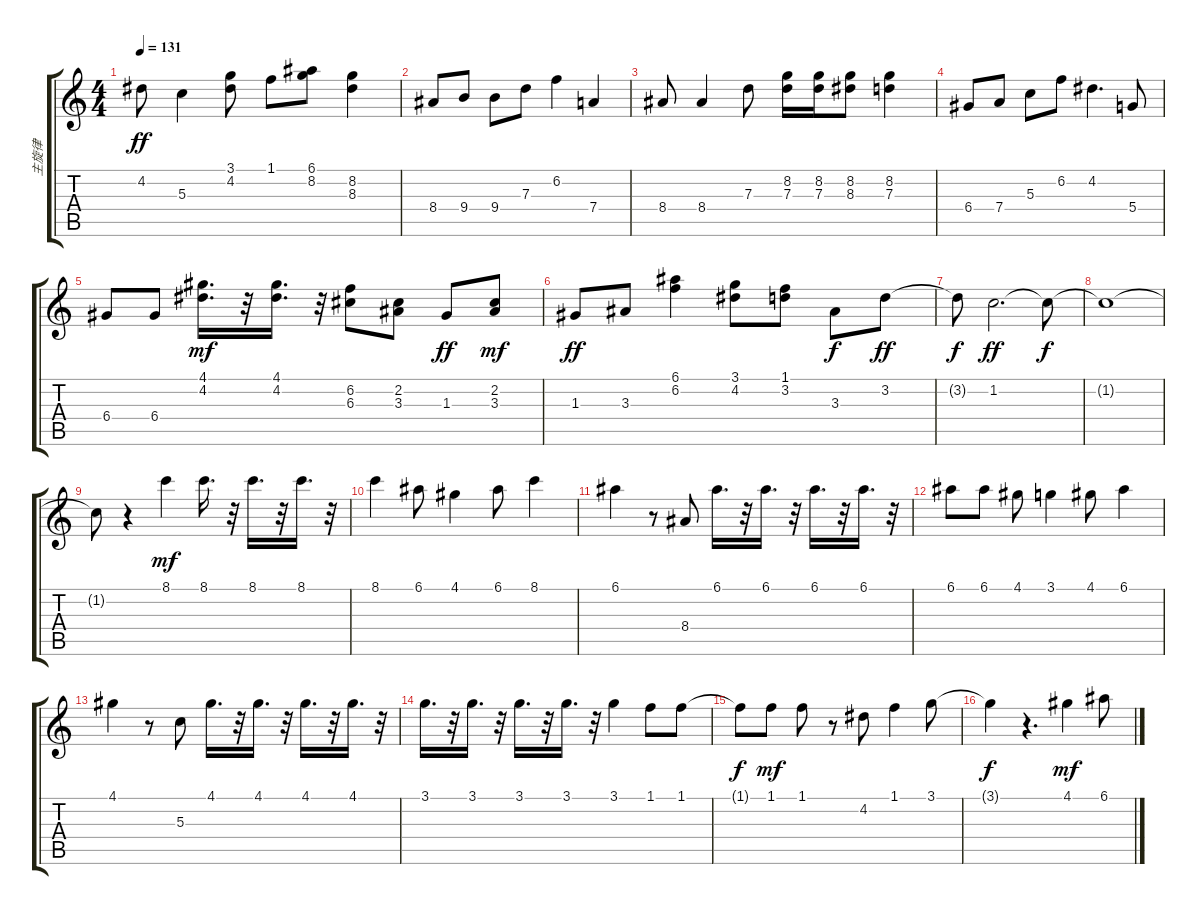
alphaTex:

\track ("主旋律" "主旋律") {instrument distortionguitar}
\staff {score tabs}
\tuning (E4 B3 G3 D3 A2 E2) {hide}
\ts (4 4)
\tempo 131
\clef g2
\ks c
4.2.8{dy ff} 5.3.4 (3.1 4.2).8 1.1.8 (6.1 8.2).8 (8.2 8.3).4 |
8.4.8 9.4.8 9.4.8 7.3.8 6.2.4 7.4.4 |
8.4.8 8.4.4 7.3.8 (8.2 7.3).16 (8.2 7.3).16 (8.2 8.3).8 (8.2 7.3).4 |
6.4.8 7.4.8 5.3.8 6.2.8 4.2.4{d} 5.4.8 |
6.4.8 6.4.8 (4.1 4.2).16{d dy mf} r.32 (4.1 4.2).16{d} r.32 (6.2 6.3).8 (2.2 3.3).8 1.3.8{dy ff} (2.2 3.3).8{dy mf} |
1.3.8{dy ff} 3.3.8 (6.1 6.2).4 (3.1 4.2).8 (1.1 3.2).8 3.3.8{dy f} 3.2.8{dy ff} |
3.2{t}.8{dy f} 1.2.2{d dy ff} 1.2{t}.8{dy f} |
1.2{t}.1 |
1.2{t}.8 r.4 8.1.4{dy mf balance 8 instrument vibraphone} 8.1.16{d} r.32 8.1.16{d} r.32 8.1.16{d} r.32 |
8.1.4 6.1.8 4.1.4 6.1.8 8.1.4 |
6.1.4 r.8 8.4.8 6.1.16{d} r.32 6.1.16{d} r.32 6.1.16{d} r.32 6.1.16{d} r.32 |
6.1.8 6.1.8 4.1.8 3.1.4 4.1.8 6.1.4 |
4.1.4 r.8 5.3.8 4.1.16{d} r.32 4.1.16{d} r.32 4.1.16{d} r.32 4.1.16{d} r.32 |
3.1.16{d} r.32 3.1.16{d} r.32 3.1.16{d} r.32 3.1.16{d} r.32 3.1.4 1.1.8 1.1.8 |
1.1{t}.8{dy f} 1.1.8{dy mf} 1.1.8 r.8 4.2.8 1.1.4 3.1.8 |
3.1{t}.4{dy f} r.4{d} 4.1.4{dy mf} 6.1.8
